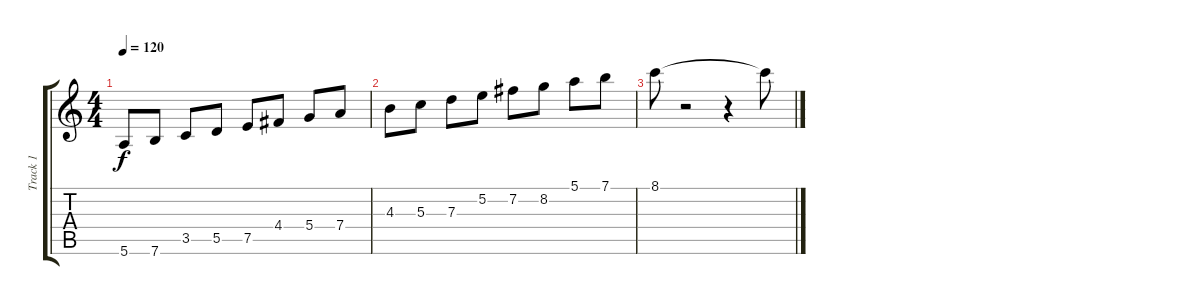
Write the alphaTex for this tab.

\track ("Track 1" "Track 1") {instrument acousticguitarsteel}
\staff {score tabs}
\tuning (E4 B3 G3 D3 A2 E2) {hide}
\ts (4 4)
\tempo 120
\clef g2
\ks c
5.6.8{dy f instrument acousticguitarsteel} 7.6.8 3.5.8 5.5.8 7.5.8 4.4.8 5.4.8 7.4.8 |
4.3.8 5.3.8 7.3.8 5.2.8 7.2.8 8.2.8 5.1.8 7.1.8 |
8.1.8 r.2 r.4 8.1{t}.8
